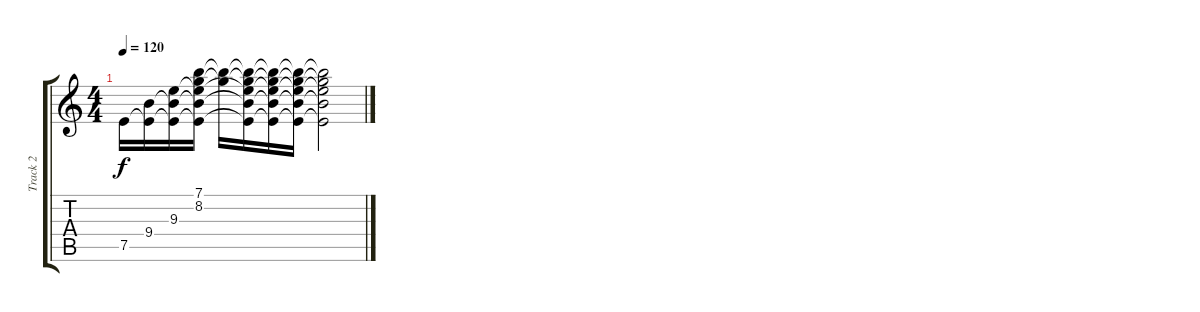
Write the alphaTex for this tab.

\track ("Track 2" "Track 2") {instrument acousticguitarnylon}
\staff {score tabs}
\tuning (E4 B3 G3 D3 A2 E2) {hide}
\ts (4 4)
\tempo 120
\clef g2
\ks c
7.5.16{dy f} (9.4 7.5{t}).16 (9.3 9.4{t} 7.5{t}).16 (7.1 8.2 9.3{t} 9.4{t} 7.5{t}).16 (7.1{t} 8.2{t}).16 (7.1{t} 8.2{t} 9.3{t} 9.4{t} 7.5{t}).16 (7.1{t} 8.2{t} 9.3{t} 9.4{t} 7.5{t}).16 (7.1{t} 8.2{t} 9.3{t} 9.4{t} 7.5{t}).16 (7.1{t} 8.2{t} 9.3{t} 9.4{t} 7.5{t}).2
